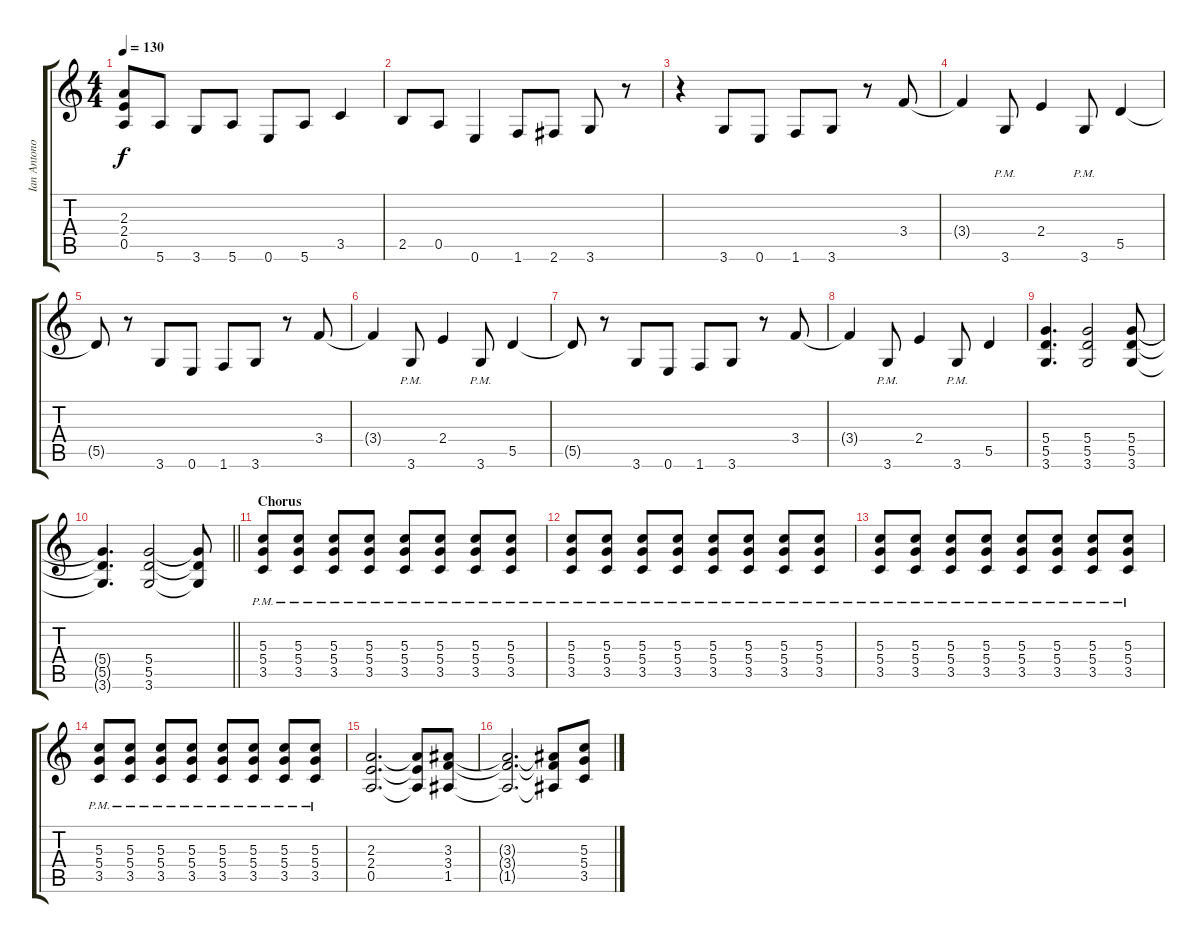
\track ("Ian Antono" "Ian Antono") {instrument overdrivenguitar}
\staff {score tabs}
\tuning (E4 B3 G3 D3 A2 E2) {hide}
\ts (4 4)
\tempo 130
\clef g2
\ks c
(2.3{t} 2.4{t} 0.5{t}).8{dy f} 5.6.8 3.6.8 5.6.8 0.6.8 5.6.8 3.5.4 |
2.5.8 0.5.8 0.6.4 1.6.8 2.6.8 3.6.8 r.8 |
r.4 3.6.8 0.6.8 1.6.8 3.6.8 r.8 3.4.8 |
3.4{t}.4 3.6{pm}.8 2.4.4 3.6{pm}.8 5.5.4 |
5.5{t}.8 r.8 3.6.8 0.6.8 1.6.8 3.6.8 r.8 3.4.8 |
3.4{t}.4 3.6{pm}.8 2.4.4 3.6{pm}.8 5.5.4 |
5.5{t}.8 r.8 3.6.8 0.6.8 1.6.8 3.6.8 r.8 3.4.8 |
3.4{t}.4 3.6{pm}.8 2.4.4 3.6{pm}.8 5.5.4 |
(5.4 5.5 3.6).4{d} (5.4 5.5 3.6).2 (5.4 5.5 3.6).8 |
\barLineRight lightlight
(5.4{t} 5.5{t} 3.6{t}).4{d} (5.4 5.5 3.6).2 (5.4{t} 5.5{t} 3.6{t}).8 |
\section ("" "Chorus")
(5.3{pm} 5.4{pm} 3.5{pm}).8 (5.3{pm} 5.4{pm} 3.5{pm}).8 (5.3{pm} 5.4{pm} 3.5{pm}).8 (5.3{pm} 5.4{pm} 3.5{pm}).8 (5.3{pm} 5.4{pm} 3.5{pm}).8 (5.3{pm} 5.4{pm} 3.5{pm}).8 (5.3{pm} 5.4{pm} 3.5{pm}).8 (5.3{pm} 5.4{pm} 3.5{pm}).8 |
(5.3{pm} 5.4{pm} 3.5{pm}).8 (5.3{pm} 5.4{pm} 3.5{pm}).8 (5.3{pm} 5.4{pm} 3.5{pm}).8 (5.3{pm} 5.4{pm} 3.5{pm}).8 (5.3{pm} 5.4{pm} 3.5{pm}).8 (5.3{pm} 5.4{pm} 3.5{pm}).8 (5.3{pm} 5.4{pm} 3.5{pm}).8 (5.3{pm} 5.4{pm} 3.5{pm}).8 |
(5.3{pm} 5.4{pm} 3.5{pm}).8 (5.3{pm} 5.4{pm} 3.5{pm}).8 (5.3{pm} 5.4{pm} 3.5{pm}).8 (5.3{pm} 5.4{pm} 3.5{pm}).8 (5.3{pm} 5.4{pm} 3.5{pm}).8 (5.3{pm} 5.4{pm} 3.5{pm}).8 (5.3{pm} 5.4{pm} 3.5{pm}).8 (5.3{pm} 5.4{pm} 3.5{pm}).8 |
(5.3{pm} 5.4{pm} 3.5{pm}).8 (5.3{pm} 5.4{pm} 3.5{pm}).8 (5.3{pm} 5.4{pm} 3.5{pm}).8 (5.3{pm} 5.4{pm} 3.5{pm}).8 (5.3{pm} 5.4{pm} 3.5{pm}).8 (5.3{pm} 5.4{pm} 3.5{pm}).8 (5.3{pm} 5.4{pm} 3.5{pm}).8 (5.3{pm} 5.4{pm} 3.5{pm}).8 |
(2.3 2.4 0.5).2{d} (2.3{t} 2.4{t} 0.5{t}).8 (3.3 3.4 1.5).8 |
(3.3{t} 3.4{t} 1.5{t}).2{d} (3.3{t} 3.4{t} 1.5{t}).8 (5.3 5.4 3.5).8
